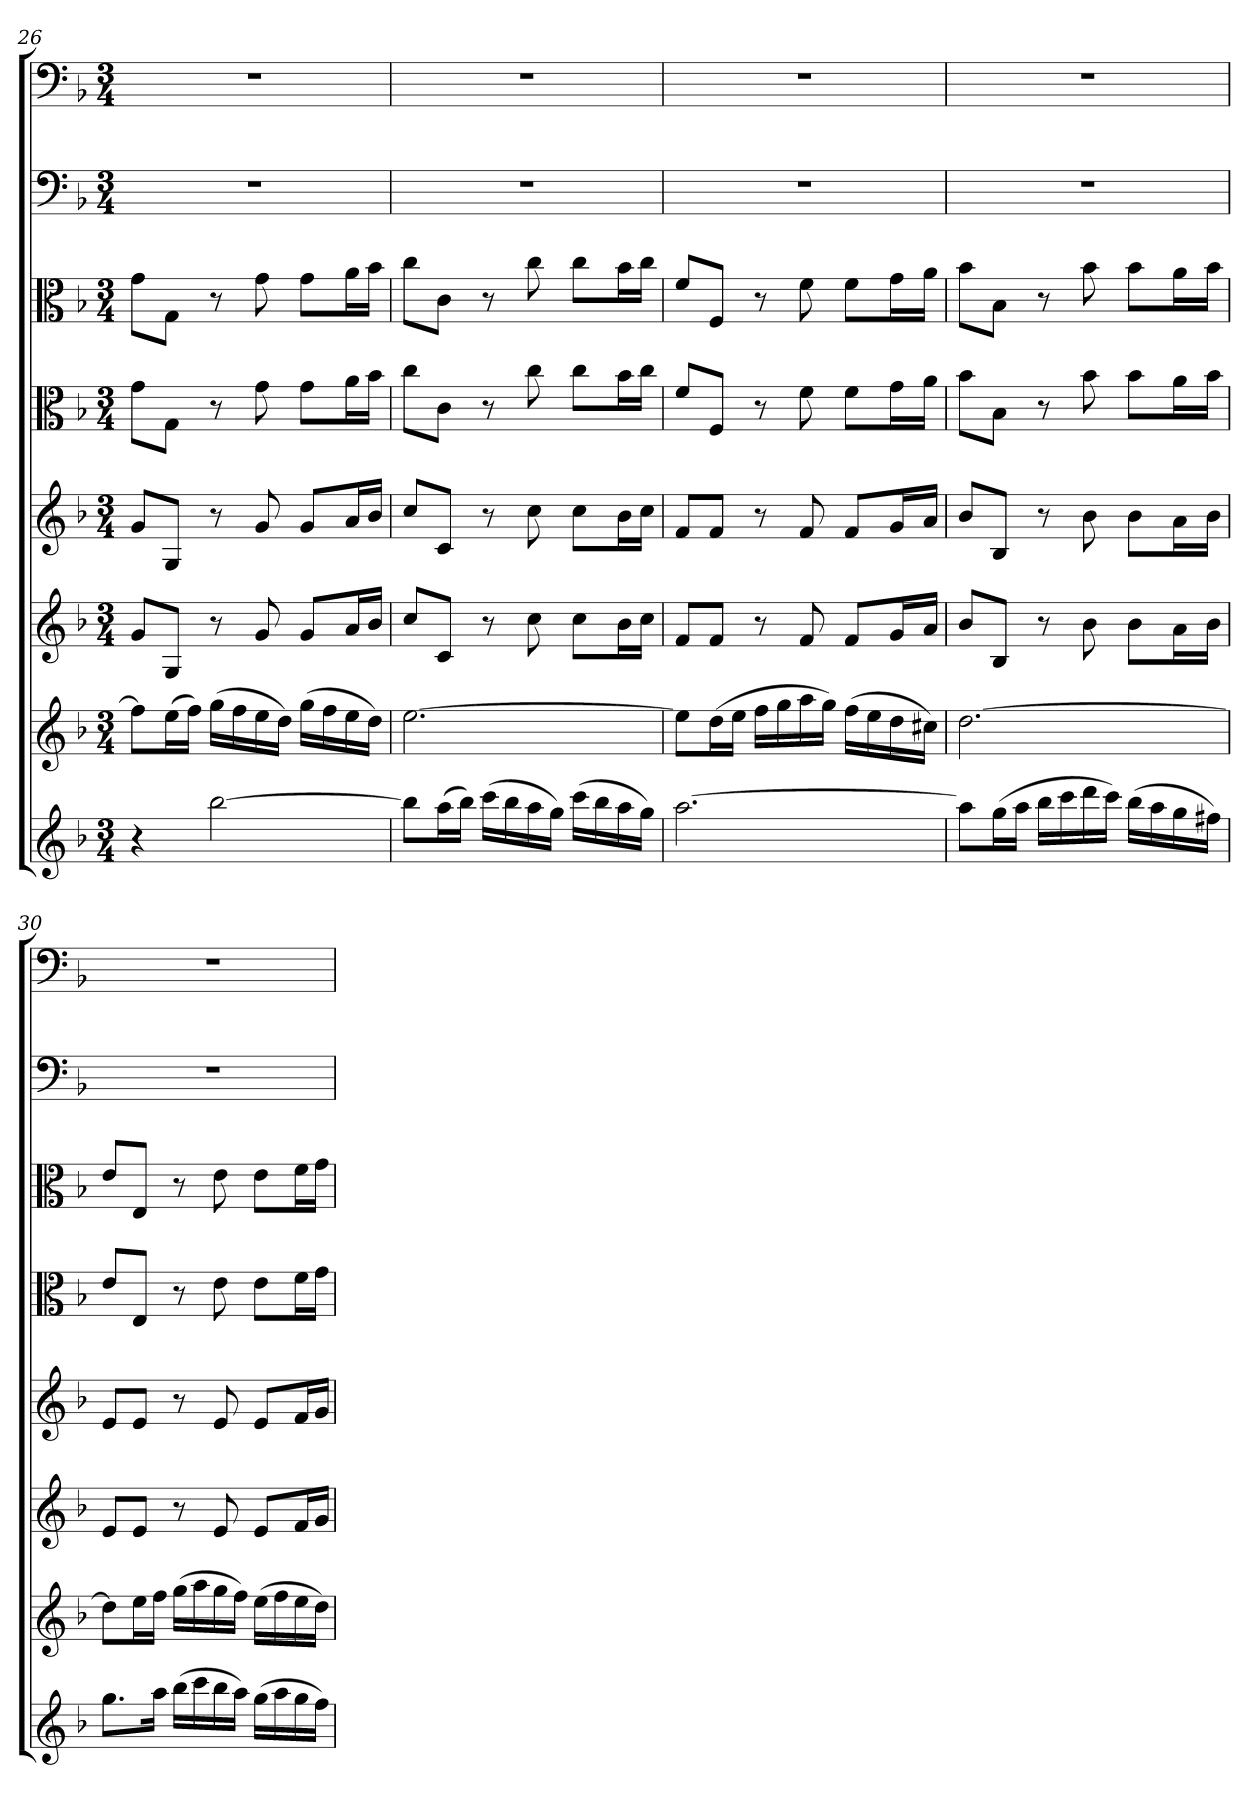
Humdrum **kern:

**kern	**kern	**kern	**kern	**kern	**kern	**kern	**kern
*part8	*part7	*part6	*part5	*part4	*part3	*part2	*part1
*staff8	*staff7	*staff6	*staff5	*staff4	*staff3	*staff2	*staff1
*clefG2	*clefG2	*clefG2	*clefG2	*clefC3	*clefC3	*clefF4	*clefF4
*k[b-]	*k[b-]	*k[b-]	*k[b-]	*k[b-]	*k[b-]	*k[b-]	*k[b-]
*d:	*d:	*d:	*d:	*d:	*d:	*d:	*d:
*M3/4	*M3/4	*M3/4	*M3/4	*M3/4	*M3/4	*M3/4	*M3/4
=26	=26	=26	=26	=26	=26	=26	=26
4r	8ff\L]	8g/L	8g/L	8g\L	8g\L	2.r	2.r
.	(16ee\L	8G/J	8G/J	8G\J	8G\J	.	.
.	16ff\JJ)	.	.	.	.	.	.
[2bb-\	(16gg\LL	8r	8r	8r	8r	.	.
.	16ff\	.	.	.	.	.	.
.	16ee\	8g/	8g/	8g\	8g\	.	.
.	16dd\JJ)	.	.	.	.	.	.
.	(16gg\LL	8g/L	8g/L	8g\L	8g\L	.	.
.	16ff\	.	.	.	.	.	.
.	16ee\	16a/L	16a/L	16a\L	16a\L	.	.
.	16dd\JJ)	16b-/JJ	16b-/JJ	16b-\JJ	16b-\JJ	.	.
=27	=27	=27	=27	=27	=27	=27	=27
8bb-\L]	[2.ee\	8cc/L	8cc/L	8cc\L	8cc\L	2.r	2.r
(16aa\L	.	8c/J	8c/J	8c\J	8c\J	.	.
16bb-\JJ)	.	.	.	.	.	.	.
(16ccc\LL	.	8r	8r	8r	8r	.	.
16bb-\	.	.	.	.	.	.	.
16aa\	.	8cc\	8cc\	8cc\	8cc\	.	.
16gg\JJ)	.	.	.	.	.	.	.
(16ccc\LL	.	8cc\L	8cc\L	8cc\L	8cc\L	.	.
16bb-\	.	.	.	.	.	.	.
16aa\	.	16b-\L	16b-\L	16b-\L	16b-\L	.	.
16gg\JJ)	.	16cc\JJ	16cc\JJ	16cc\JJ	16cc\JJ	.	.
=28	=28	=28	=28	=28	=28	=28	=28
[2.aa\	8ee\L]	8f/L	8f/L	8f/L	8f/L	2.r	2.r
.	(16dd\L	8f/J	8f/J	8F/J	8F/J	.	.
.	16ee\JJ	.	.	.	.	.	.
.	16ff\LL	8r	8r	8r	8r	.	.
.	16gg\	.	.	.	.	.	.
.	16aa\	8f/	8f/	8f\	8f\	.	.
.	16gg\JJ)	.	.	.	.	.	.
.	(16ff\LL	8f/L	8f/L	8f\L	8f\L	.	.
.	16ee\	.	.	.	.	.	.
.	16dd\	16g/L	16g/L	16g\L	16g\L	.	.
.	16cc#X\JJ)	16a/JJ	16a/JJ	16a\JJ	16a\JJ	.	.
=29	=29	=29	=29	=29	=29	=29	=29
8aa\L]	[2.dd\	8b-/L	8b-/L	8b-\L	8b-\L	2.r	2.r
(16gg\L	.	8B-/J	8B-/J	8B-\J	8B-\J	.	.
16aa\JJ	.	.	.	.	.	.	.
16bb-\LL	.	8r	8r	8r	8r	.	.
16ccc\	.	.	.	.	.	.	.
16ddd\	.	8b-\	8b-\	8b-\	8b-\	.	.
16ccc\JJ)	.	.	.	.	.	.	.
(16bb-\LL	.	8b-\L	8b-\L	8b-\L	8b-\L	.	.
16aa\	.	.	.	.	.	.	.
16gg\	.	16a\L	16a\L	16a\L	16a\L	.	.
16ff#X\JJ)	.	16b-\JJ	16b-\JJ	16b-\JJ	16b-\JJ	.	.
=30	=30	=30	=30	=30	=30	=30	=30
8.gg\L	8dd\L]	8e/L	8e/L	8e/L	8e/L	2.r	2.r
.	16ee\L	8e/J	8e/J	8E/J	8E/J	.	.
16aa\Jk	16ff\JJ	.	.	.	.	.	.
(16bb-\LL	(16gg\LL	8r	8r	8r	8r	.	.
16ccc\	16aa\	.	.	.	.	.	.
16bb-\	16gg\	8e/	8e/	8e\	8e\	.	.
16aa\JJ)	16ff\JJ)	.	.	.	.	.	.
(16gg\LL	(16ee\LL	8e/L	8e/L	8e\L	8e\L	.	.
16aa\	16ff\	.	.	.	.	.	.
16gg\	16ee\	16f/L	16f/L	16f\L	16f\L	.	.
16ff\JJ)	16dd\JJ)	16g/JJ	16g/JJ	16g\JJ	16g\JJ	.	.
=	=	=	=	=	=	=	=
*-	*-	*-	*-	*-	*-	*-	*-
